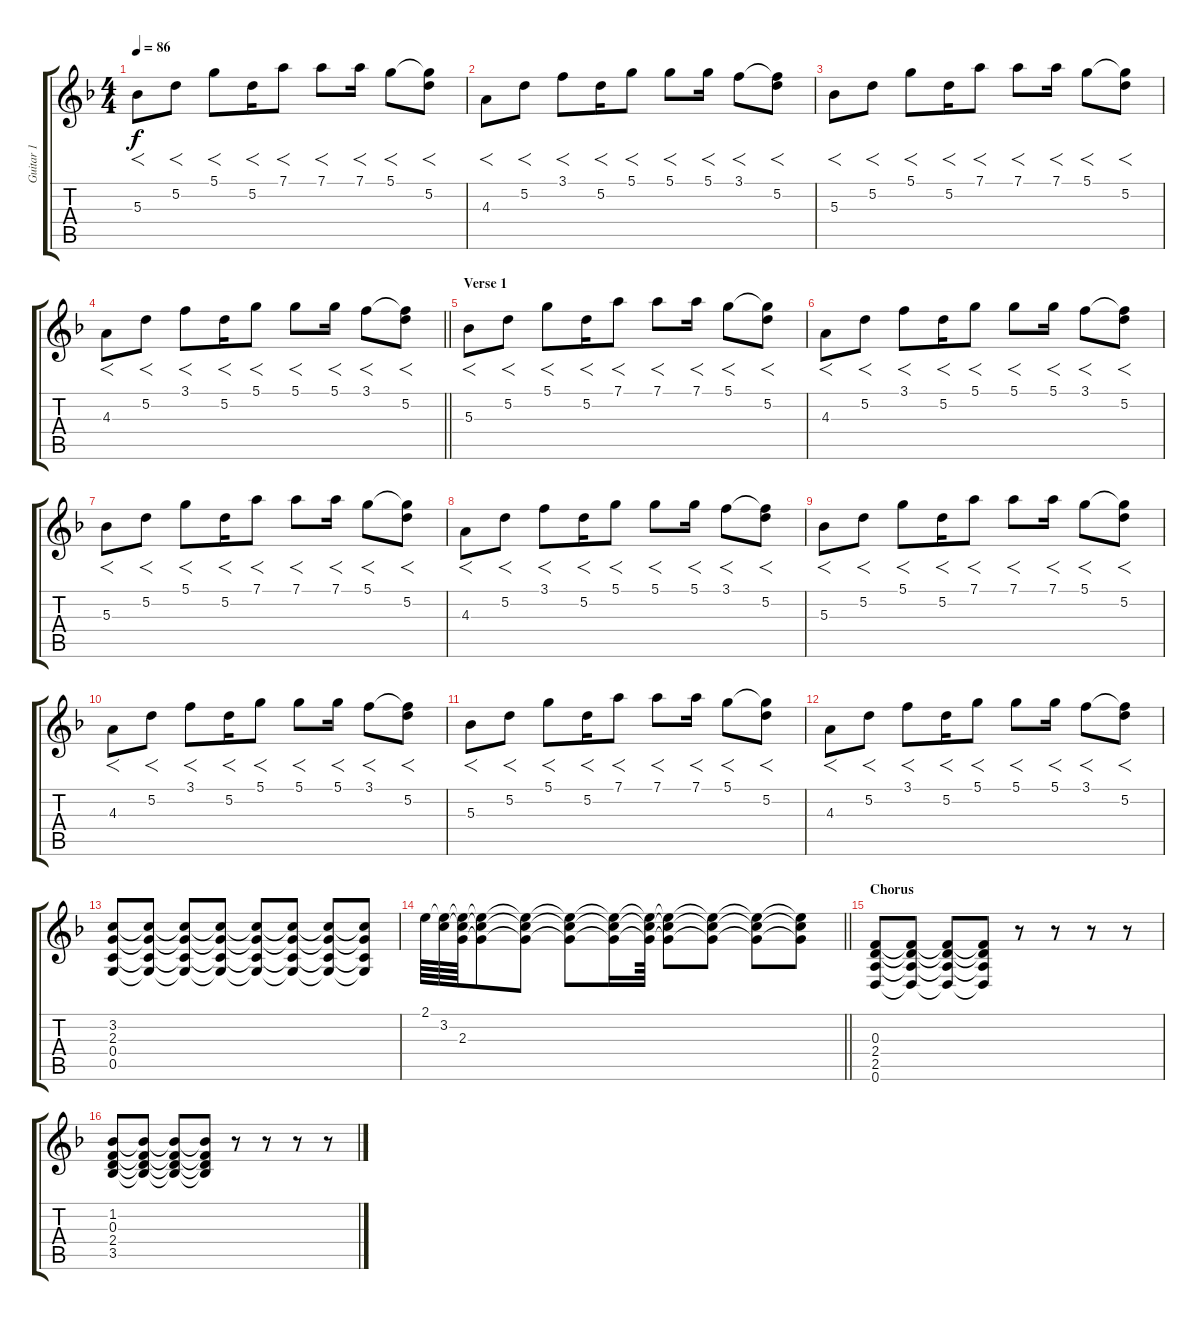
\track ("Guitar 1" "Guitar 1") {instrument electricguitarjazz}
\staff {score tabs}
\tuning (D4 A3 F3 C3 G2 D2) {hide}
\ts (4 4)
\tempo 86
\clef g2
\ks dminor
5.3.8{f dy f instrument electricguitarjazz} 5.2.8{f} 5.1.8{f} 5.2.16{f} 7.1.8{f} 7.1.8{f} 7.1.16{f} 5.1.8{f} (5.1{t} 5.2).8{f} |
4.3.8{f} 5.2.8{f} 3.1.8{f} 5.2.16{f} 5.1.8{f} 5.1.8{f} 5.1.16{f} 3.1.8{f} (3.1{t} 5.2).8{f} |
5.3.8{f} 5.2.8{f} 5.1.8{f} 5.2.16{f} 7.1.8{f} 7.1.8{f} 7.1.16{f} 5.1.8{f} (5.1{t} 5.2).8{f} |
\barLineRight lightlight
4.3.8{f} 5.2.8{f} 3.1.8{f} 5.2.16{f} 5.1.8{f} 5.1.8{f} 5.1.16{f} 3.1.8{f} (3.1{t} 5.2).8{f} |
\section ("" "Verse 1")
5.3.8{f} 5.2.8{f} 5.1.8{f} 5.2.16{f} 7.1.8{f} 7.1.8{f} 7.1.16{f} 5.1.8{f} (5.1{t} 5.2).8{f} |
4.3.8{f} 5.2.8{f} 3.1.8{f} 5.2.16{f} 5.1.8{f} 5.1.8{f} 5.1.16{f} 3.1.8{f} (3.1{t} 5.2).8{f} |
5.3.8{f} 5.2.8{f} 5.1.8{f} 5.2.16{f} 7.1.8{f} 7.1.8{f} 7.1.16{f} 5.1.8{f} (5.1{t} 5.2).8{f} |
4.3.8{f} 5.2.8{f} 3.1.8{f} 5.2.16{f} 5.1.8{f} 5.1.8{f} 5.1.16{f} 3.1.8{f} (3.1{t} 5.2).8{f} |
5.3.8{f} 5.2.8{f} 5.1.8{f} 5.2.16{f} 7.1.8{f} 7.1.8{f} 7.1.16{f} 5.1.8{f} (5.1{t} 5.2).8{f} |
4.3.8{f} 5.2.8{f} 3.1.8{f} 5.2.16{f} 5.1.8{f} 5.1.8{f} 5.1.16{f} 3.1.8{f} (3.1{t} 5.2).8{f} |
5.3.8{f} 5.2.8{f} 5.1.8{f} 5.2.16{f} 7.1.8{f} 7.1.8{f} 7.1.16{f} 5.1.8{f} (5.1{t} 5.2).8{f} |
4.3.8{f} 5.2.8{f} 3.1.8{f} 5.2.16{f} 5.1.8{f} 5.1.8{f} 5.1.16{f} 3.1.8{f} (3.1{t} 5.2).8{f} |
(3.2 2.3 0.4 0.5).8{volume 9 instrument distortionguitar} (3.2{t} 2.3{t} 0.4{t} 0.5{t}).8 (3.2{t} 2.3{t} 0.4{t} 0.5{t}).8 (3.2{t} 2.3{t} 0.4{t} 0.5{t}).8 (3.2{t} 2.3{t} 0.4{t} 0.5{t}).8 (3.2{t} 2.3{t} 0.4{t} 0.5{t}).8 (3.2{t} 2.3{t} 0.4{t} 0.5{t}).8 (3.2{t} 2.3{t} 0.4{t} 0.5{t}).8 |
\barLineRight lightlight
2.1.64 (2.1{t} 3.2).64 (2.1{t} 3.2{t} 2.3).64 (2.1{t} 3.2{t} 2.3{t}).8 (2.1{t} 3.2{t} 2.3{t}).8 (2.1{t} 3.2{t} 2.3{t}).8 (2.1{t} 3.2{t} 2.3{t}).16 (2.1{t} 3.2{t} 2.3{t}).64 (2.1{t} 3.2{t} 2.3{t}).8 (2.1{t} 3.2{t} 2.3{t}).8 (2.1{t} 3.2{t} 2.3{t}).8 (2.1{t} 3.2{t} 2.3{t}).8 |
\section ("" "Chorus")
(0.3 2.4 2.5 0.6).8 (0.3{t} 2.4{t} 2.5{t} 0.6{t}).8 (0.3{t} 2.4{t} 2.5{t} 0.6{t}).8 (0.3{t} 2.4{t} 2.5{t} 0.6{t}).8 r.8 r.8 r.8 r.8 |
(1.2 0.3 2.4 3.5).8 (1.2{t} 0.3{t} 2.4{t} 3.5{t}).8 (1.2{t} 0.3{t} 2.4{t} 3.5{t}).8 (1.2{t} 0.3{t} 2.4{t} 3.5{t}).8 r.8 r.8 r.8 r.8
